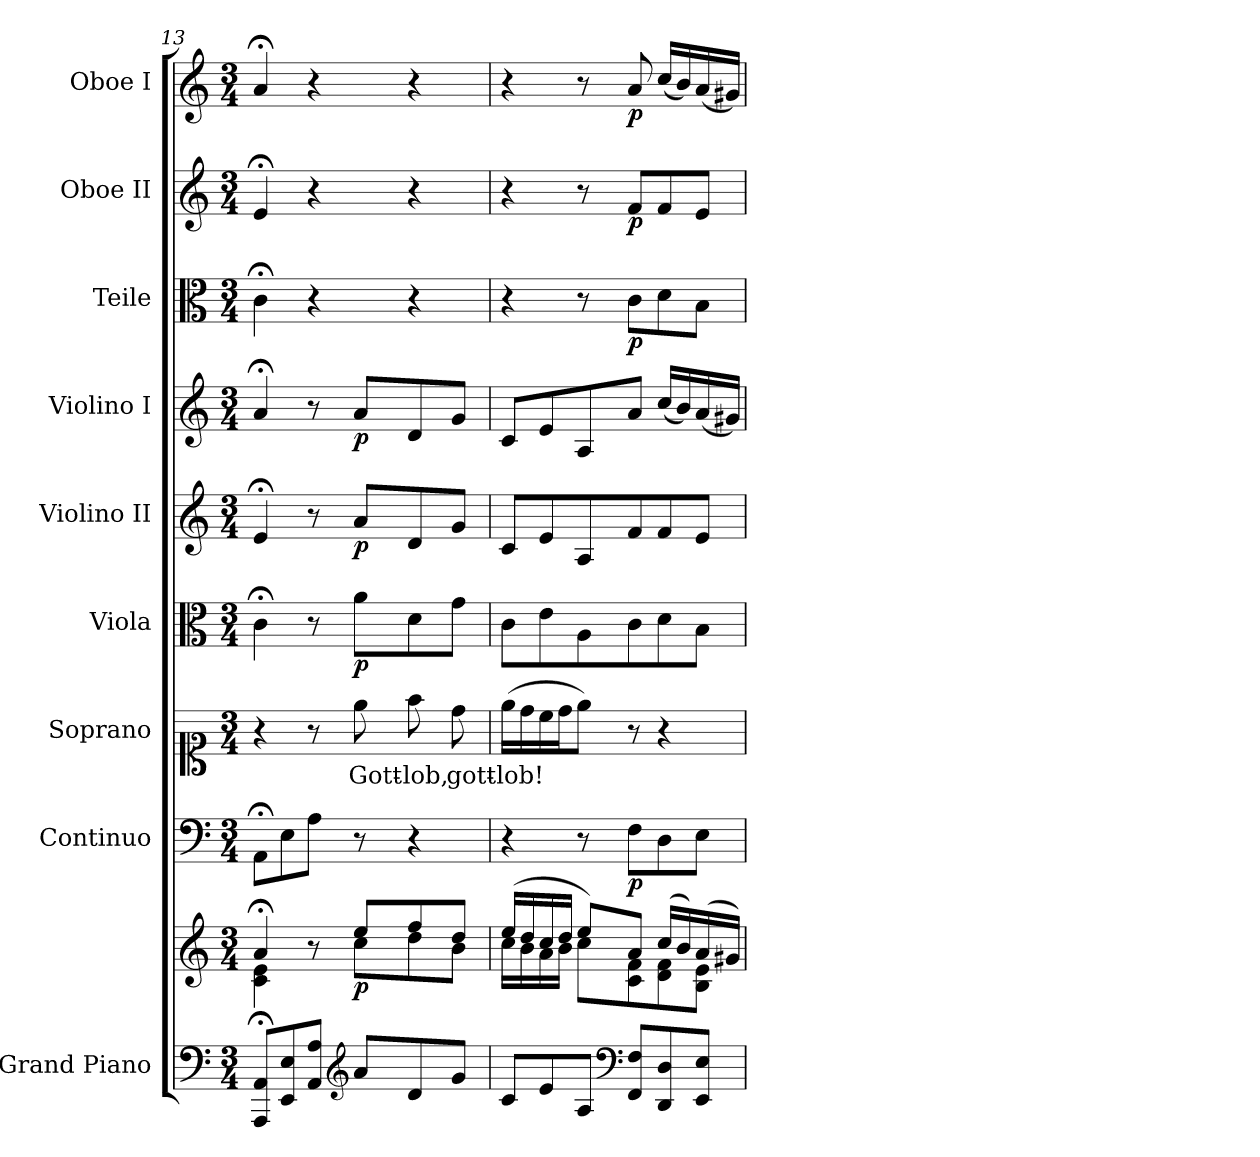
**kern	**kern	**dynam	**kern	**dynam	**kern	**text	**kern	**dynam	**kern	**dynam	**kern	**dynam	**kern	**dynam	**kern	**dynam	**kern	**dynam
*part9	*part9	*part9	*part8	*part8	*part7	*part7	*part6	*part6	*part5	*part5	*part4	*part4	*part3	*part3	*part2	*part2	*part1	*part1
*staff10	*staff9	*staff9/10	*staff8	*staff8	*staff7	*staff7	*staff6	*staff6	*staff5	*staff5	*staff4	*staff4	*staff3	*staff3	*staff2	*staff2	*staff1	*staff1
*I"Grand Piano	*	*	*I"Continuo	*	*I"Soprano	*	*I"Viola	*	*I"Violino II	*	*I"Violino I	*	*I"Teile	*	*I"Oboe II	*	*I"Oboe I	*
*I'Pno	*	*	*	*	*	*	*	*	*	*	*	*	*	*	*I'Ob	*	*I'Ob	*
!!LO:PB:g=z
*clefF4	*clefG2	*	*clefF4	*	*clefC1	*	*clefC3	*	*clefG2	*	*clefG2	*	*clefC3	*	*clefG2	*	*clefG2	*
*k[]	*k[]	*	*k[]	*	*k[]	*	*k[]	*	*k[]	*	*k[]	*	*k[]	*	*k[]	*	*k[]	*
*M3/4	*M3/4	*	*M3/4	*	*M3/4	*	*M3/4	*	*M3/4	*	*M3/4	*	*M3/4	*	*M3/4	*	*M3/4	*
=13	=13	=13	=13	=13	=13	=13	=13	=13	=13	=13	=13	=13	=13	=13	=13	=13	=13	=13
*	*^	*	*	*	*	*	*	*	*	*	*	*	*	*	*	*	*	*
8AAA/; 8AA/;L	4a;</	4c\ 4e\	.	8AA;<\L	.	4r	.	4c;<\	.	4e;</	.	4a;</	.	4c;<\	.	4e;</	.	4a;</	.
8EE/ 8E/	.	.	.	8E\	.	.	.	.	.	.	.	.	.	.	.	.	.	.	.
8AA/ 8A/J	8r	8ryy	.	8A\J	.	8r	.	8r	.	8r	.	8r	.	4r	.	4r	.	4r	.
*clefG2	*	*	*	*	*	*	*	*	*	*	*	*	*	*	*	*	*	*	*
!	!	!	!LO:DY:b	!	!	!	!LO:LY:b	!	!LO:DY:b	!	!LO:DY:b	!	!LO:DY:b	!	!	!	!	!	!
8a/L	8ee/L	8cc\L	p	8r	.	8ee\	Gott-	8a\L	p	8a/L	p	8a/L	p	.	.	.	.	.	.
!	!	!	!	!	!	!	!LO:LY:b	!	!	!	!	!	!	!	!	!	!	!	!
8d/	8ff/	8dd\	.	4r	.	8ff\	-lob,	8d\	.	8d/	.	8d/	.	4r	.	4r	.	4r	.
!	!	!	!	!	!	!	!LO:LY:b	!	!	!	!	!	!	!	!	!	!	!	!
8g/J	8dd/J	8b\J	.	.	.	8dd\	gott-	8g\J	.	8g/J	.	8g/J	.	.	.	.	.	.	.
=14	=14	=14	=14	=14	=14	=14	=14	=14	=14	=14	=14	=14	=14	=14	=14	=14	=14	=14	=14
!	!	!	!	!	!	!	!LO:LY:b	!	!	!	!	!	!	!	!	!	!	!	!
8c/L	(16ee/LL	16cc\LL	.	4r	.	(>16ee\LL	-lob!	8c\L	.	8c/L	.	8c/L	.	4r	.	4r	.	4r	.
.	16dd/	16b\	.	.	.	16dd\	.	.	.	.	.	.	.	.	.	.	.	.	.
8e/	16cc/	16a\	.	.	.	16cc\	.	8e\	.	8e/	.	8e/	.	.	.	.	.	.	.
.	16dd/JJ	16b\JJ	.	.	.	16dd\J	.	.	.	.	.	.	.	.	.	.	.	.	.
8A/J	8ee/L)	8cc\L	.	8r	.	8ee\J)	.	8A\	.	8A/	.	8A/	.	8r	.	8r	.	8r	.
*clefF4	*	*	*	*	*	*	*	*	*	*	*	*	*	*	*	*	*	*	*
!	!	!	!	!	!LO:DY:b	!	!	!	!	!	!	!	!	!	!LO:DY:b	!	!LO:DY:b	!	!LO:DY:b
8FF/ 8F/L	8a/J	8c\ 8f\	.	8F\L	p	8r	.	8c\	.	8f/	.	8a/J	.	8c\L	p	8f/L	p	8a/	p
8DD/ 8D/	(16cc/LL	8d\ 8f\	.	8D\	.	4r	.	8d\	.	8f/	.	(<16cc/LL	.	8d\	.	8f/	.	(<16cc/LL	.
.	16b/)	.	.	.	.	.	.	.	.	.	.	16b/)	.	.	.	.	.	16b/)	.
8EE/ 8E/J	(16a/	8B\ 8e\J	.	8E\J	.	.	.	8B\J	.	8e/J	.	(<16a/	.	8B\J	.	8e/J	.	(<16a/	.
.	16g#X/JJ)	.	.	.	.	.	.	.	.	.	.	16g#X/JJ)	.	.	.	.	.	16g#X/JJ)	.
*	*v	*v	*	*	*	*	*	*	*	*	*	*	*	*	*	*	*	*	*
=	=	=	=	=	=	=	=	=	=	=	=	=	=	=	=	=	=	=
*-	*-	*-	*-	*-	*-	*-	*-	*-	*-	*-	*-	*-	*-	*-	*-	*-	*-	*-
